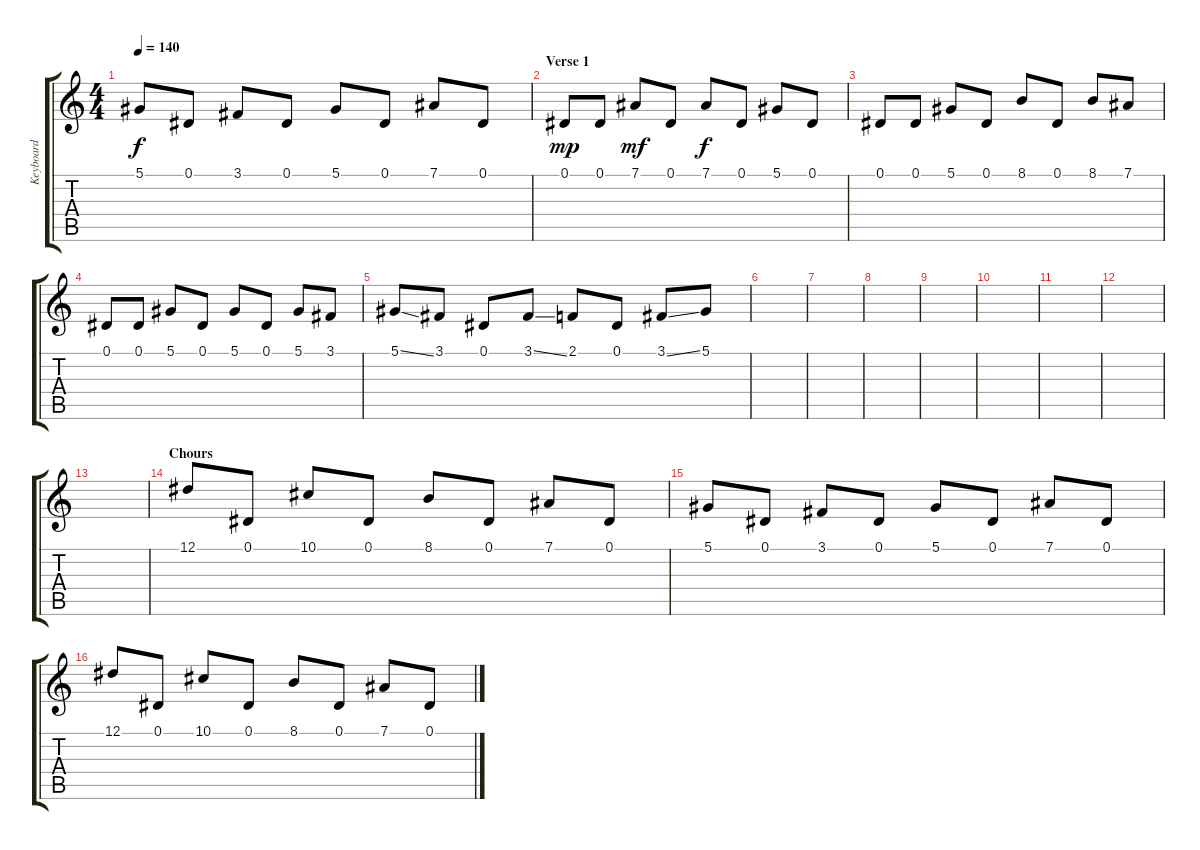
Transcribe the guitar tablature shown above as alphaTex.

\track ("Keyboard" "Keyboard") {instrument lead8bassandlead}
\staff {score tabs}
\tuning (Eb4 Bb3 Gb3 Db3 Ab2 Eb2) {hide}
\ts (4 4)
\tempo 140
\clef g2
\ks c
5.1.8{dy f} 0.1.8 3.1.8 0.1.8 5.1.8 0.1.8 7.1.8 0.1.8 |
\section ("" "Verse 1")
0.1.8{dy mp} 0.1.8 7.1.8{dy mf} 0.1.8 7.1.8{dy f} 0.1.8 5.1.8 0.1.8 |
0.1.8 0.1.8 5.1.8 0.1.8 8.1.8 0.1.8 8.1.8 7.1.8 |
0.1.8 0.1.8 5.1.8 0.1.8 5.1.8 0.1.8 5.1.8 3.1.8 |
5.1{ss}.8 3.1.8 0.1.8 3.1{ss}.8 2.1.8 0.1.8 3.1{ss}.8 5.1.8 |
|
|
|
|
|
|
|
|
\section ("" "Chours")
12.1.8 0.1.8 10.1.8 0.1.8 8.1.8 0.1.8 7.1.8 0.1.8 |
5.1.8 0.1.8 3.1.8 0.1.8 5.1.8 0.1.8 7.1.8 0.1.8 |
12.1.8 0.1.8 10.1.8 0.1.8 8.1.8 0.1.8 7.1.8 0.1.8
